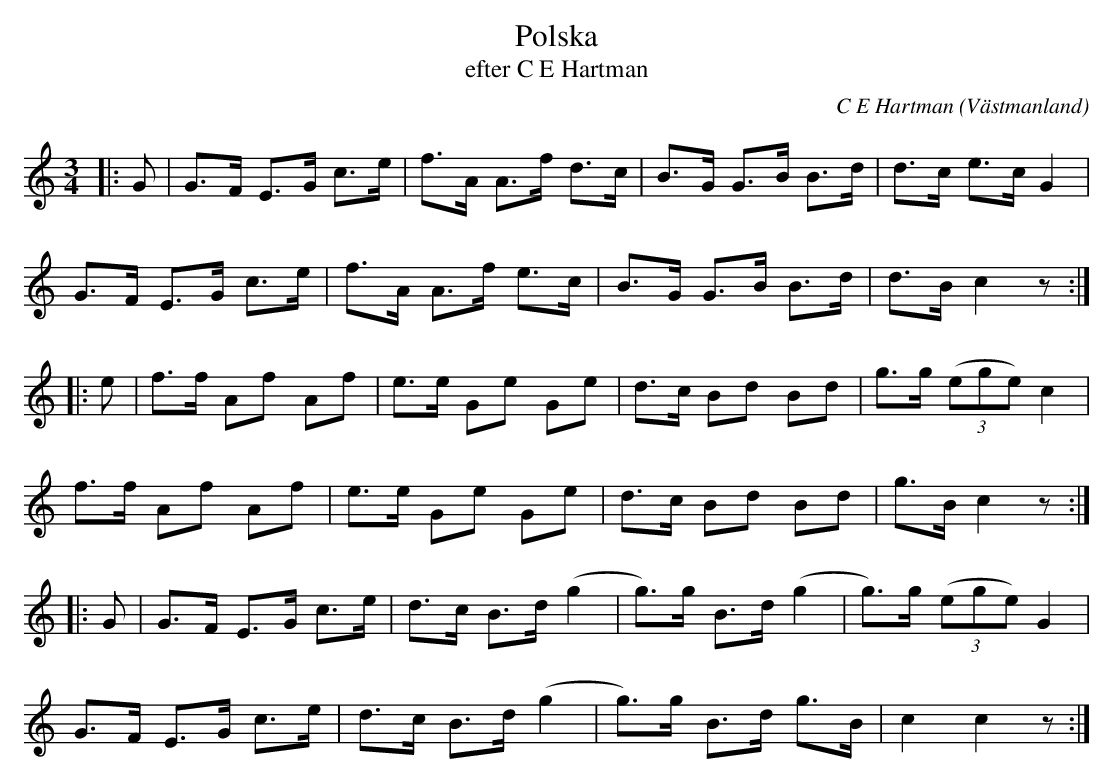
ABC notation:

X:1
T:Polska
T:efter C E Hartman
C:C E Hartman
O:Västmanland
M:3/4
L:1/8
K:C
|:G|G>F E>G c>e | f>A A>f d>c | B>G G>B B>d | d>c e>c G2 |
G>F E>G c>e | f>A A>f e>c | B>G G>B B>d | d>B c2 z :|
|:e|f>f Af Af | e>e Ge Ge | d>c Bd Bd | g>g (3(ege) c2 |
f>f Af Af | e>e Ge Ge | d>c Bd Bd | g>B c2 z :|
|:G|G>F E>G c>e |d>c B>d (g2 | g>)g B>d (g2 | g>)g (3(ege) G2 |
G>F E>G c>e | d>c B>d (g2 | g>)g B>d g>B | c2c2 z :|
